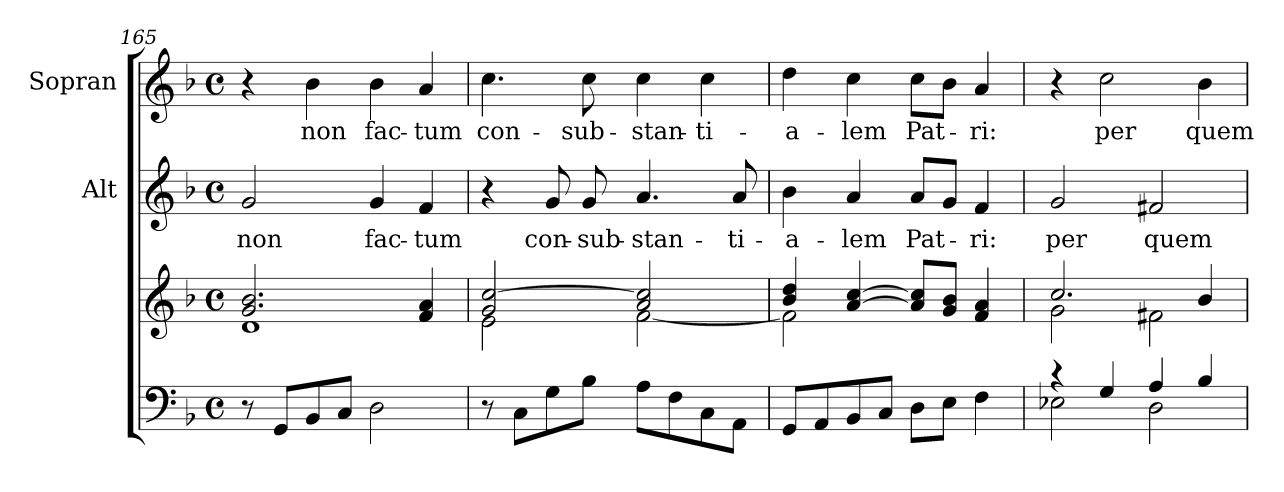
**kern	**kern	**kern	**text	**kern	**text
*part3	*part3	*part2	*part2	*part1	*part1
*staff4	*staff3	*staff2	*staff2	*staff1	*staff1
*	*	*I"Alt	*	*I"Sopran	*
*	*	*I'A.	*	*I'S.	*
!!LO:LB:g=z
*clefF4	*clefG2	*clefG2	*	*clefG2	*
*k[b-]	*k[b-]	*k[b-]	*	*k[b-]	*
*F:	*F:	*F:	*	*F:	*
*M4/4	*M4/4	*M4/4	*	*M4/4	*
*met(c)	*met(c)	*met(c)	*	*met(c)	*
=165	=165	=165	=165	=165	=165
*	*^	*	*	*	*
!	!	!	!	!LO:LY:b	!	!
8r	2.g/ 2.b-/	1d	2g/	non	4r	.
8GG/L	.	.	.	.	.	.
!	!	!	!	!	!	!LO:LY:b
8BB-/	.	.	.	.	4b-\	non
8C/J	.	.	.	.	.	.
!	!	!	!	!LO:LY:b	!	!LO:LY:b
2D\	.	.	4g/	fac-	4b-\	fac-
!	!	!	!	!LO:LY:b	!	!LO:LY:b
.	4f/ 4a/	.	4f/	-tum	4a/	-tum
=166	=166	=166	=166	=166	=166	=166
!	!	!	!	!	!	!LO:LY:b
8r	2g/ [>2cc/	2e\	4r	.	4.cc\	con-
8C\L	.	.	.	.	.	.
!	!	!	!	!LO:LY:b	!	!
8G\	.	.	8g/	con-	.	.
!	!	!	!	!LO:LY:b	!	!LO:LY:b
8B-\J	.	.	8g/	-sub-	8cc\	-sub-
!	!	!	!	!LO:LY:b	!	!LO:LY:b
8A\L	2a/ 2cc/]	[<2f\	4.a/	-stan-	4cc\	-stan-
8F\	.	.	.	.	.	.
!	!	!	!	!	!	!LO:LY:b
8C\	.	.	.	.	4cc\	-ti-
!	!	!	!	!LO:LY:b	!	!
8AA\J	.	.	8a/	-ti-	.	.
=167	=167	=167	=167	=167	=167	=167
!	!	!	!	!LO:LY:b	!	!LO:LY:b
8GG/L	4b-/ 4dd/	2f\]	4b-\	-a-	4dd\	-a-
8AA/	.	.	.	.	.	.
!	!	!	!	!LO:LY:b	!	!LO:LY:b
8BB-/	[>4a/ [>4cc/	.	4a/	-lem	4cc\	-lem
8C/J	.	.	.	.	.	.
!	!	!	!	!LO:LY:b	!	!LO:LY:b
8D\L	8a/] 8cc/]L	2ryy	8a/L	Pat-	8cc\L	Pat-
8E\J	8g/ 8b-/J	.	8g/J	.	8b-\J	.
!	!	!	!	!LO:LY:b	!	!LO:LY:b
4F\	4f/ 4a/	.	4f/	-ri:	4a/	-ri:
=168	=168	=168	=168	=168	=168	=168
*^	*	*	*	*	*	*
!	!	!	!	!	!LO:LY:b	!	!
4rc	2E-X\	2.cc/	2g\	2g/	per	4r	.
!	!	!	!	!	!	!	!LO:LY:b
4G/	.	.	.	.	.	2cc\	per
!	!	!	!	!	!LO:LY:b	!	!
4A/	2D\	.	2f#X\	2f#X/	quem	.	.
!	!	!	!	!	!	!	!LO:LY:b
4B-/	.	4b-/	.	.	.	4b-\	quem
*v	*v	*	*	*	*	*	*
*	*v	*v	*	*	*	*
=	=	=	=	=	=
*-	*-	*-	*-	*-	*-
